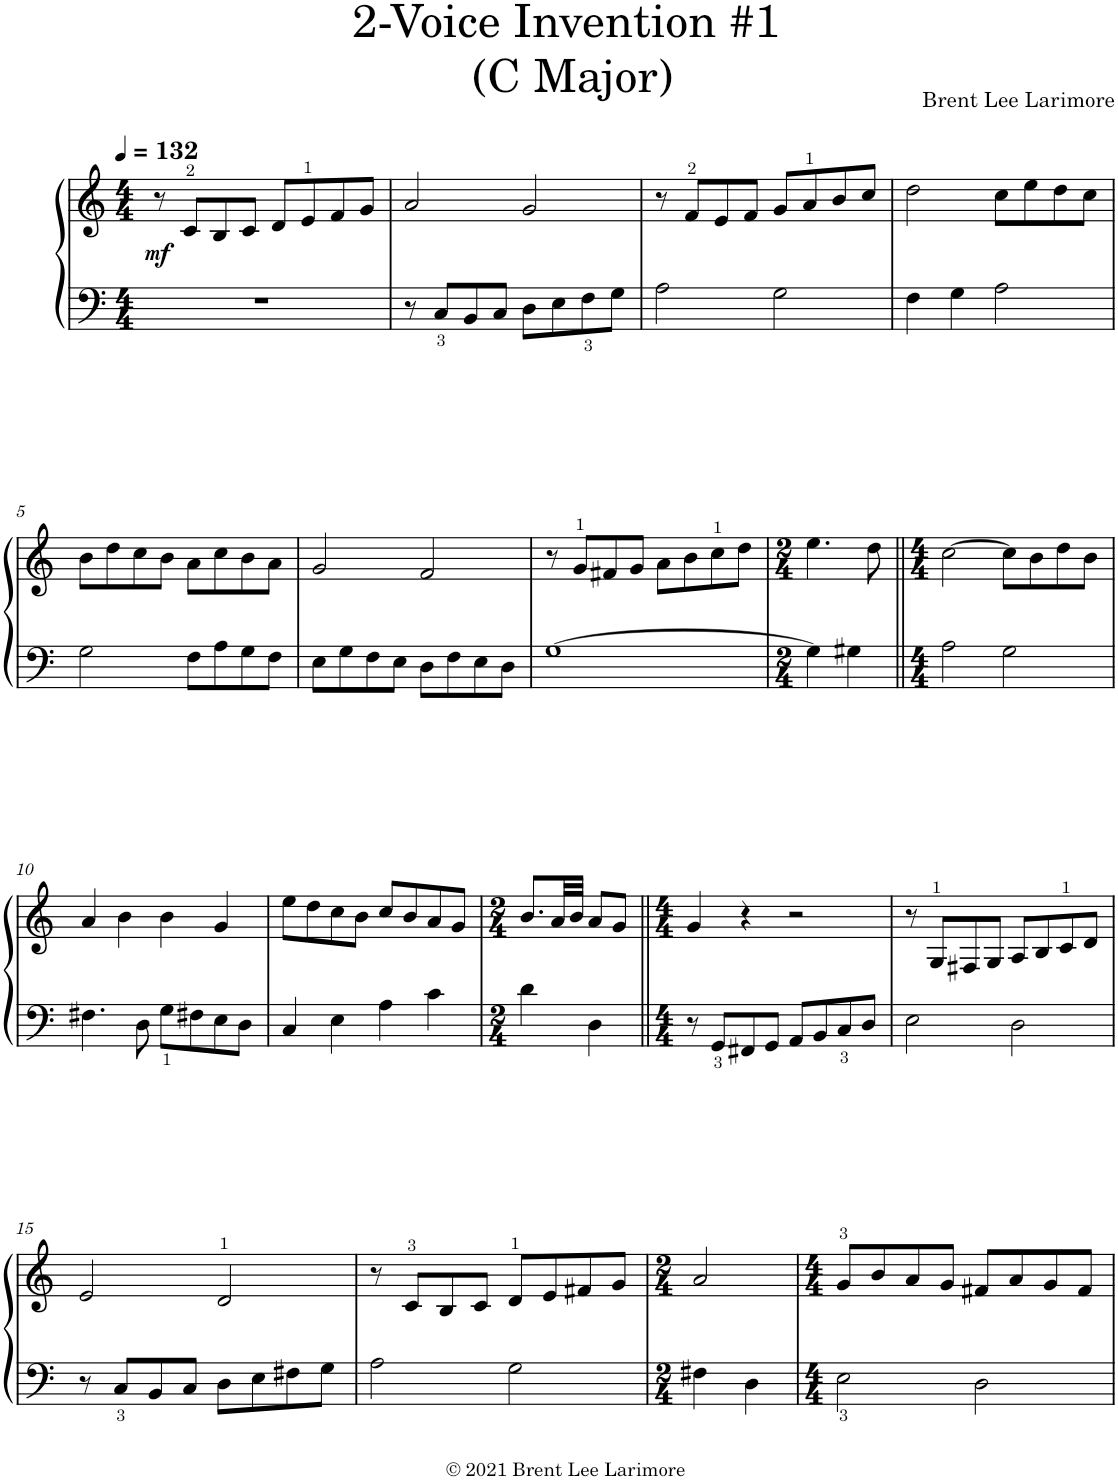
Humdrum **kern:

**kern	**kern	**dynam
*part1	*part1	*part1
*staff2	*staff1	*staff1/2
*I"Grand Piano	*	*
*I'Pno.	*	*
*clefF4	*clefG2	*
*k[]	*k[]	*
*M4/4	*M4/4	*
*MM132	*MM132	*
=1	=1	=1
!	!	!LO:DY:b
1r	8r	mf
.	8c/L	.
.	8B/	.
.	8c/J	.
.	8d/L	.
.	8e/	.
.	8f/	.
.	8g/J	.
=2	=2	=2
8r	2a/	.
8C/L	.	.
8BB/	.	.
8C/J	.	.
8D\L	2g/	.
8E\	.	.
8F\	.	.
8G\J	.	.
=3	=3	=3
2A\	8r	.
.	8f/L	.
.	8e/	.
.	8f/J	.
2G\	8g/L	.
.	8a/	.
.	8b/	.
.	8cc/J	.
=4	=4	=4
4F\	2dd\	.
4G\	.	.
2A\	8cc\L	.
.	8ee\	.
.	8dd\	.
.	8cc\J	.
!!LO:LB:g=z
=5	=5	=5
2G\	8b\L	.
.	8dd\	.
.	8cc\	.
.	8b\J	.
8F\L	8a\L	.
8A\	8cc\	.
8G\	8b\	.
8F\J	8a\J	.
=6	=6	=6
8E\L	2g/	.
8G\	.	.
8F\	.	.
8E\J	.	.
8D\L	2f/	.
8F\	.	.
8E\	.	.
8D\J	.	.
=7	=7	=7
[1G	8r	.
.	8g/L	.
.	8f#X/	.
.	8g/J	.
.	8a\L	.
.	8b\	.
.	8cc\	.
.	8dd\J	.
=8	=8	=8
*M2/4	*M2/4	*
4G\]	4.ee\	.
4G#X\	.	.
.	8dd\	.
=9||	=9||	=9||
*M4/4	*M4/4	*
2A\	[2cc\	.
2G\	8cc\L]	.
.	8b\	.
.	8dd\	.
.	8b\J	.
!!LO:LB:g=z
=10	=10	=10
4.F#X\	4a/	.
.	4b\	.
8D\	.	.
8G\L	4b\	.
8F#X\	.	.
8E\	4g/	.
8D\J	.	.
=11	=11	=11
4C/	8ee\L	.
.	8dd\	.
4E\	8cc\	.
.	8b\J	.
4A\	8cc/L	.
.	8b/	.
4c\	8a/	.
.	8g/J	.
=12	=12	=12
*M2/4	*M2/4	*
4d\	8.b/L	.
.	32a/LL	.
.	32b/JJJ	.
4D\	8a/L	.
.	8g/J	.
=13||	=13||	=13||
*M4/4	*M4/4	*
8r	4g/	.
8GG/L	.	.
8FF#X/	4r	.
8GG/J	.	.
8AA/L	2r	.
8BB/	.	.
8C/	.	.
8D/J	.	.
=14	=14	=14
2E\	8r	.
.	8G/L	.
.	8F#X/	.
.	8G/J	.
2D\	8A/L	.
.	8B/	.
.	8c/	.
.	8d/J	.
!!LO:LB:g=z
=15	=15	=15
8r	2e/	.
8C/L	.	.
8BB/	.	.
8C/J	.	.
8D\L	2d/	.
8E\	.	.
8F#X\	.	.
8G\J	.	.
=16	=16	=16
2A\	8r	.
.	8c/L	.
.	8B/	.
.	8c/J	.
2G\	8d/L	.
.	8e/	.
.	8f#X/	.
.	8g/J	.
=17	=17	=17
*M2/4	*M2/4	*
4F#X\	2a/	.
4D\	.	.
=18	=18	=18
*M4/4	*M4/4	*
2E\	8g/L	.
.	8b/	.
.	8a/	.
.	8g/J	.
2D\	8f#X/L	.
.	8a/	.
.	8g/	.
.	8f#/J	.
=	=	=
*-	*-	*-
